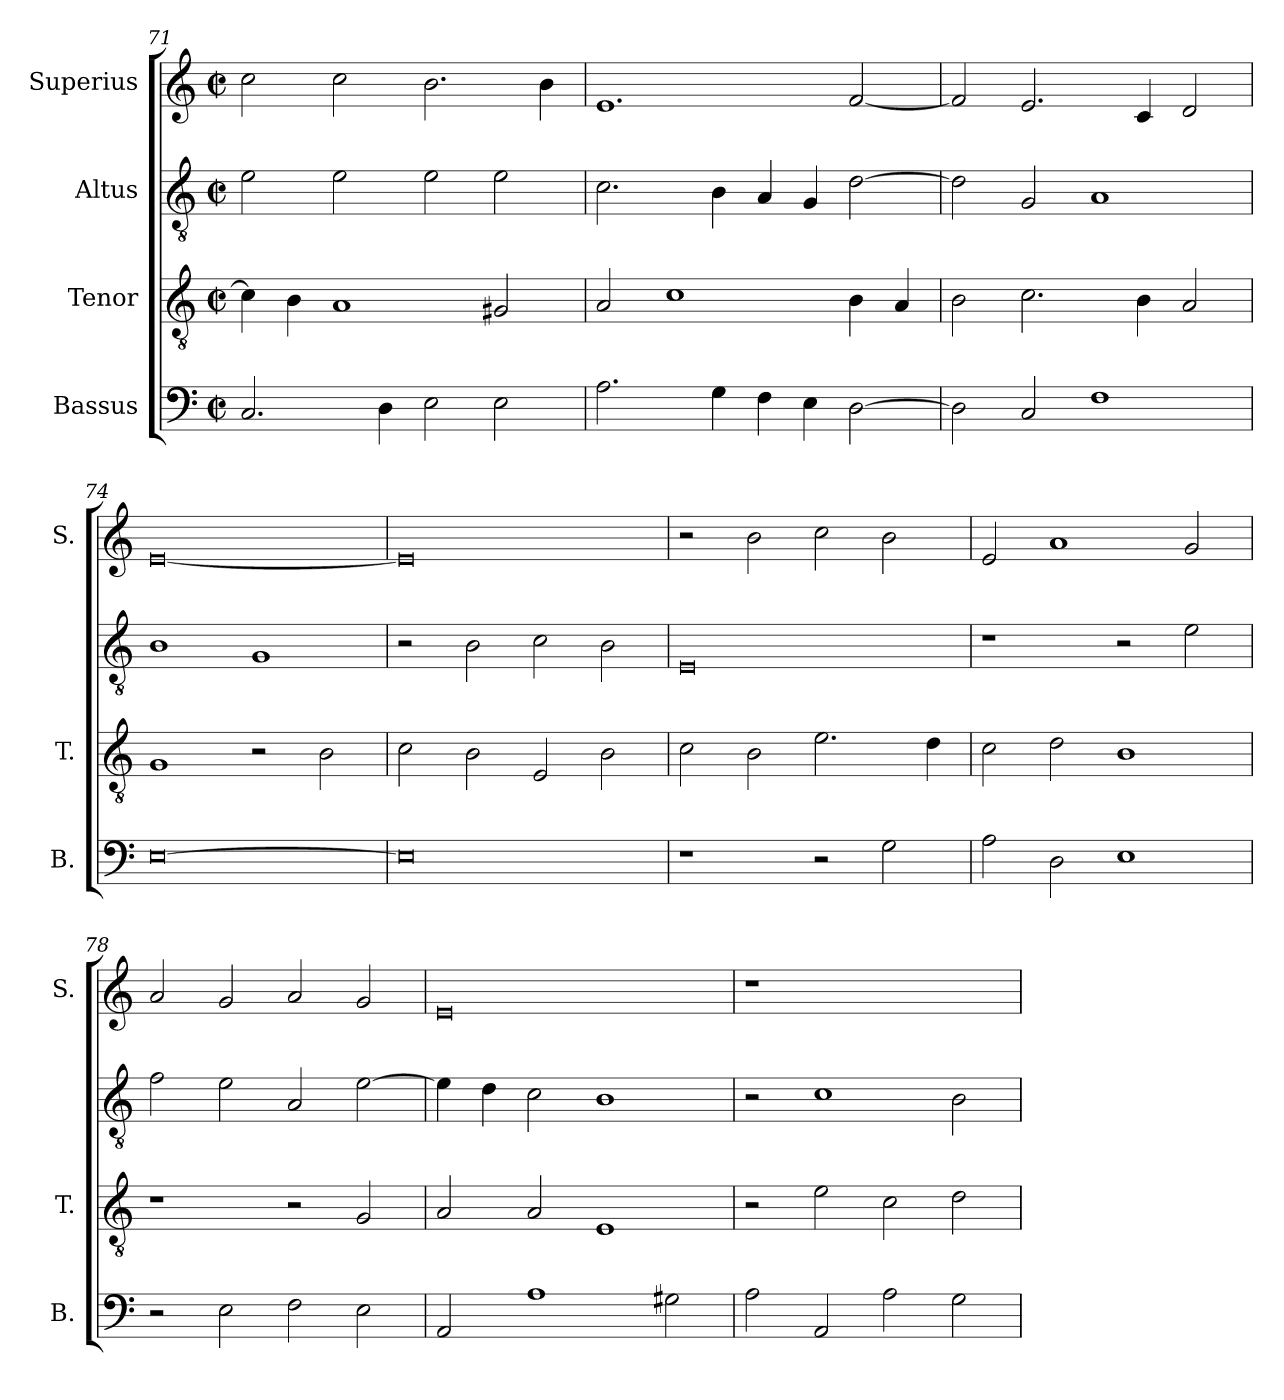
**kern	**kern	**kern	**kern
*part4	*part3	*part2	*part1
*staff4	*staff3	*staff2	*staff1
*I"Bassus	*I"Tenor	*I"Altus	*I"Superius
*I'B.	*I'T.	*	*I'S.
*clefF4	*clefGv2	*clefGv2	*clefG2
*	*ITrd7c12	*ITrd7c12	*
*k[]	*k[]	*k[]	*k[]
*C:	*C:	*C:	*C:
*M2/2	*M2/2	*M2/2	*M2/2
*met(c|)	*met(c|)	*met(c|)	*met(c|)
=71	=71	=71	=71
2.Ci/	4Ci\]	2Ei\	2cci\
.	4BBi\	.	.
.	1AAi	2Ei\	2cci\
4Di\	.	.	.
2Ei\	.	2Ei\	2.bi\
2Ei\	2GG#Xi/	2Ei\	.
.	.	.	4bi\
=72	=72	=72	=72
2.Ai\	2AAi/	2.Ci\	1.ei
.	1Ci	.	.
4Gi\	.	4BBi\	.
4Fi\	.	4AAi/	.
4Ei\	.	4GGi/	.
[>2Di\	4BBi\	[>2Di\	[<2fi/
.	4AAi/	.	.
=73	=73	=73	=73
2Di\]	2BBi\	2Di\]	2fi/]
2Ci/	2.Ci\	2GGi/	2.ei/
1Fi	.	1AAi	.
.	4BBi\	.	4ci/
.	2AAi/	.	2di/
=74	=74	=74	=74
[>0Ei	1GGi	1BBi	[<0ei
.	2r	1GGi	.
.	2BBi\	.	.
!!LO:PB:g=z
=75	=75	=75	=75
0Ei]	2Ci\	2r	0ei]
.	2BBi\	2BBi\	.
.	2EEi/	2Ci\	.
.	2BBi\	2BBi\	.
=76	=76	=76	=76
1r	2Ci\	0EEi	2r
.	2BBi\	.	2bi\
2r	2.Ei\	.	2cci\
2Gi\	.	.	2bi\
.	4Di\	.	.
=77	=77	=77	=77
2Ai\	2Ci\	1r	2ei/
2Di\	2Di\	.	1ai
1Ei	1BBi	2r	.
.	.	2Ei\	2gi/
=78	=78	=78	=78
2r	1r	2Fi\	2ai/
2Ei\	.	2Ei\	2gi/
2Fi\	2r	2AAi/	2ai/
2Ei\	2GGi/	[>2Ei\	2gi/
=79	=79	=79	=79
2AAi/	2AAi/	4Ei\]	0ei
.	.	4Di\	.
1Ai	2AAi/	2Ci\	.
.	1EEi	1BBi	.
2G#Xi\	.	.	.
!!LO:LB:g=z
=80	=80	=80	=80
!	!	!	!LO:N:vis=1
2Ai\	2r	2r	1r
2AAi/	2Ei\	1Ci	.
2Ai\	2Ci\	.	1ryy
2Gi\	2Di\	2BBi\	.
=	=	=	=
*-	*-	*-	*-
